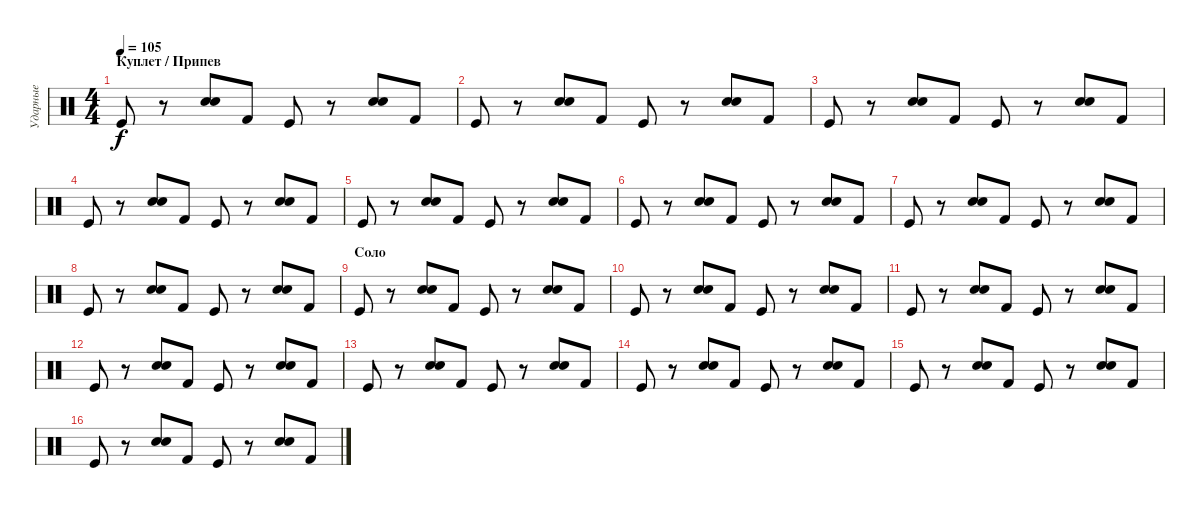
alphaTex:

\track ("Ударные" "Ударные") {instrument percussion}
\staff {score}
\articulation defaults
\ts (4 4)
\section ("" "Куплет / Припев")
\tempo 105
\clef neutral
\ks c "Kick (hit)".8{dy f}
r.8 ("Electric Snare (hit)" "Snare (hit) 2").8 "Kick (hit) 2".8 "Kick (hit)".8 r.8 ("Electric Snare (hit)" "Snare (hit) 2").8 "Kick (hit) 2".8 |
"Kick (hit)".8 r.8 ("Electric Snare (hit)" "Snare (hit) 2").8 "Kick (hit) 2".8 "Kick (hit)".8 r.8 ("Electric Snare (hit)" "Snare (hit) 2").8 "Kick (hit) 2".8 |
"Kick (hit)".8 r.8 ("Electric Snare (hit)" "Snare (hit) 2").8 "Kick (hit) 2".8 "Kick (hit)".8 r.8 ("Electric Snare (hit)" "Snare (hit) 2").8 "Kick (hit) 2".8 |
"Kick (hit)".8 r.8 ("Electric Snare (hit)" "Snare (hit) 2").8 "Kick (hit) 2".8 "Kick (hit)".8 r.8 ("Electric Snare (hit)" "Snare (hit) 2").8 "Kick (hit) 2".8 |
"Kick (hit)".8 r.8 ("Electric Snare (hit)" "Snare (hit) 2").8 "Kick (hit) 2".8 "Kick (hit)".8 r.8 ("Electric Snare (hit)" "Snare (hit) 2").8 "Kick (hit) 2".8 |
"Kick (hit)".8 r.8 ("Electric Snare (hit)" "Snare (hit) 2").8 "Kick (hit) 2".8 "Kick (hit)".8 r.8 ("Electric Snare (hit)" "Snare (hit) 2").8 "Kick (hit) 2".8 |
"Kick (hit)".8 r.8 ("Electric Snare (hit)" "Snare (hit) 2").8 "Kick (hit) 2".8 "Kick (hit)".8 r.8 ("Electric Snare (hit)" "Snare (hit) 2").8 "Kick (hit) 2".8 |
"Kick (hit)".8 r.8 ("Electric Snare (hit)" "Snare (hit) 2").8 "Kick (hit) 2".8 "Kick (hit)".8 r.8 ("Electric Snare (hit)" "Snare (hit) 2").8 "Kick (hit) 2".8 |
\section ("" "Соло")
"Kick (hit)".8 r.8 ("Electric Snare (hit)" "Snare (hit) 2").8 "Kick (hit) 2".8 "Kick (hit)".8 r.8 ("Electric Snare (hit)" "Snare (hit) 2").8 "Kick (hit) 2".8 |
"Kick (hit)".8 r.8 ("Electric Snare (hit)" "Snare (hit) 2").8 "Kick (hit) 2".8 "Kick (hit)".8 r.8 ("Electric Snare (hit)" "Snare (hit) 2").8 "Kick (hit) 2".8 |
"Kick (hit)".8 r.8 ("Electric Snare (hit)" "Snare (hit) 2").8 "Kick (hit) 2".8 "Kick (hit)".8 r.8 ("Electric Snare (hit)" "Snare (hit) 2").8 "Kick (hit) 2".8 |
"Kick (hit)".8 r.8 ("Electric Snare (hit)" "Snare (hit) 2").8 "Kick (hit) 2".8 "Kick (hit)".8 r.8 ("Electric Snare (hit)" "Snare (hit) 2").8 "Kick (hit) 2".8 |
"Kick (hit)".8 r.8 ("Electric Snare (hit)" "Snare (hit) 2").8 "Kick (hit) 2".8 "Kick (hit)".8 r.8 ("Electric Snare (hit)" "Snare (hit) 2").8 "Kick (hit) 2".8 |
"Kick (hit)".8 r.8 ("Electric Snare (hit)" "Snare (hit) 2").8 "Kick (hit) 2".8 "Kick (hit)".8 r.8 ("Electric Snare (hit)" "Snare (hit) 2").8 "Kick (hit) 2".8 |
"Kick (hit)".8 r.8 ("Electric Snare (hit)" "Snare (hit) 2").8 "Kick (hit) 2".8 "Kick (hit)".8 r.8 ("Electric Snare (hit)" "Snare (hit) 2").8 "Kick (hit) 2".8 |
"Kick (hit)".8 r.8 ("Electric Snare (hit)" "Snare (hit) 2").8 "Kick (hit) 2".8 "Kick (hit)".8 r.8 ("Electric Snare (hit)" "Snare (hit) 2").8 "Kick (hit) 2".8
